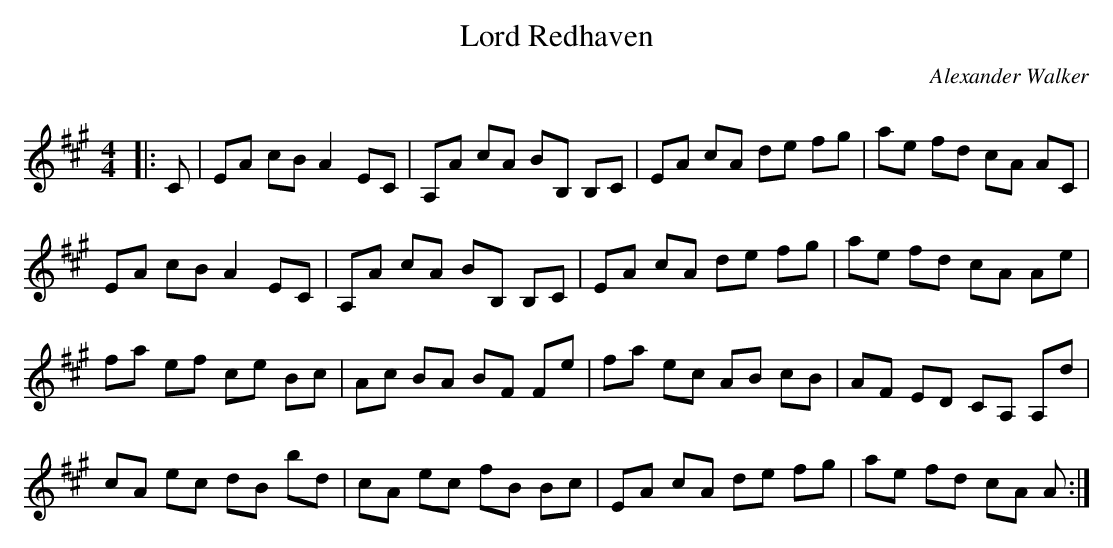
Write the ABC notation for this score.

X:1
T: Lord Redhaven
C:Alexander Walker
Q: 232
K:A
M:4/4
L:1/8
|:C|EA cB A2 EC|A,A cA BB, B,C|EA cA de fg|ae fd cA AC|
EA cB A2 EC|A,A cA BB, B,C|EA cA de fg|ae fd cA Ae|
fa ef ce Bc|Ac BA BF Fe|fa ec AB cB|AF ED CA, A,d|
cA ec dB bd|cA ec fB Bc|EA cA de fg|ae fd cA A:|
